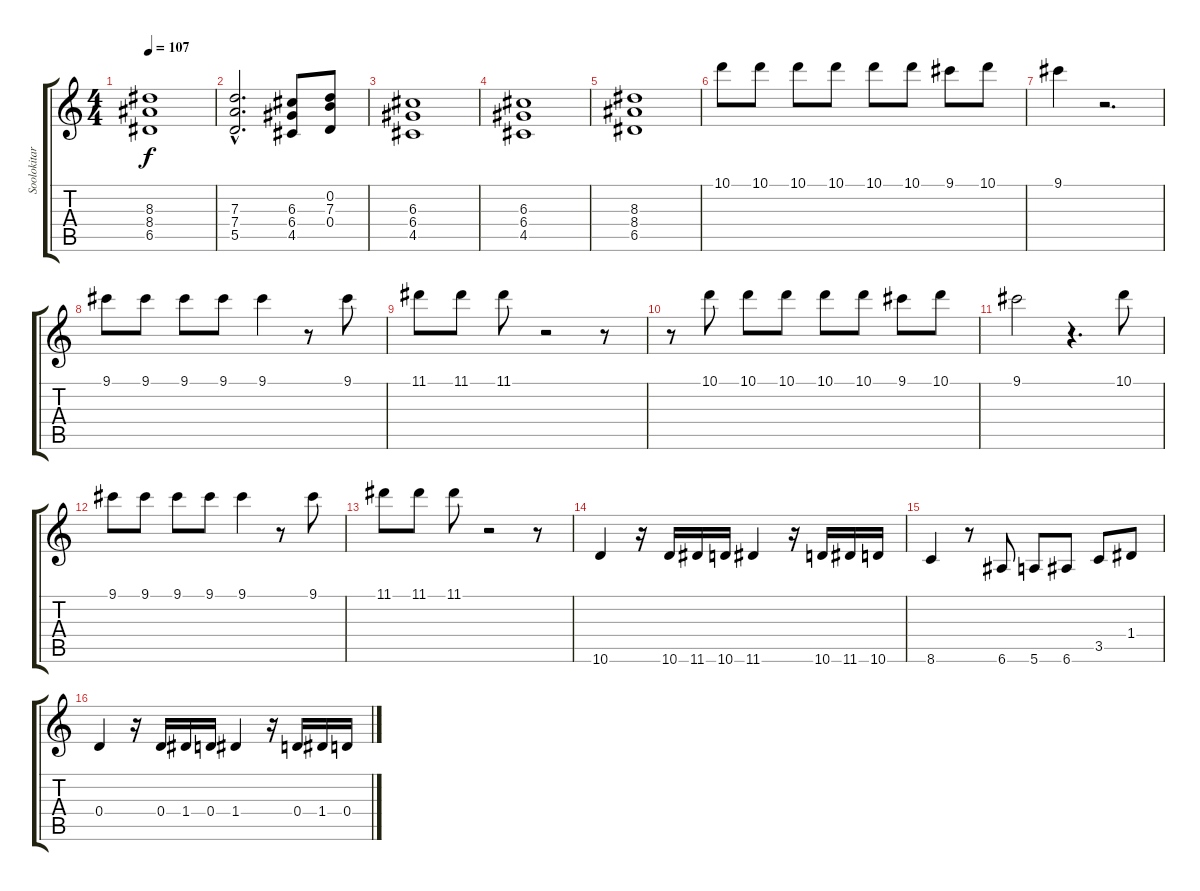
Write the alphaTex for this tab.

\track ("Soolokitara" "Soolokitar") {instrument overdrivenguitar}
\staff {score tabs}
\tuning (E4 B3 G3 D3 A2 E2) {hide}
\ts (4 4)
\tempo 107
\clef g2
\ks c
(8.3 8.4 6.5).1{dy f} |
(7.3{hac} 7.4{hac} 5.5{hac}).2{d} (6.3 6.4 4.5).8 (0.2 7.3 0.4).8 |
(6.3 6.4 4.5).1 |
(6.3 6.4 4.5).1 |
(8.3 8.4 6.5).1 |
10.1.8 10.1.8 10.1.8 10.1.8 10.1.8 10.1.8 9.1.8 10.1.8 |
9.1.4 r.2{d} |
9.1.8 9.1.8 9.1.8 9.1.8 9.1.4 r.8 9.1.8 |
11.1.8 11.1.8 11.1.8 r.2 r.8 |
r.8 10.1.8 10.1.8 10.1.8 10.1.8 10.1.8 9.1.8 10.1.8 |
9.1.2 r.4{d} 10.1.8 |
9.1.8 9.1.8 9.1.8 9.1.8 9.1.4 r.8 9.1.8 |
11.1.8 11.1.8 11.1.8 r.2 r.8 |
10.6.4 r.16 10.6.16 11.6.16 10.6.16 11.6.4 r.16 10.6.16 11.6.16 10.6.16 |
8.6.4 r.8 6.6.8 5.6.8 6.6.8 3.5.8 1.4.8 |
0.4.4 r.16 0.4.16 1.4.16 0.4.16 1.4.4 r.16 0.4.16 1.4.16 0.4.16
